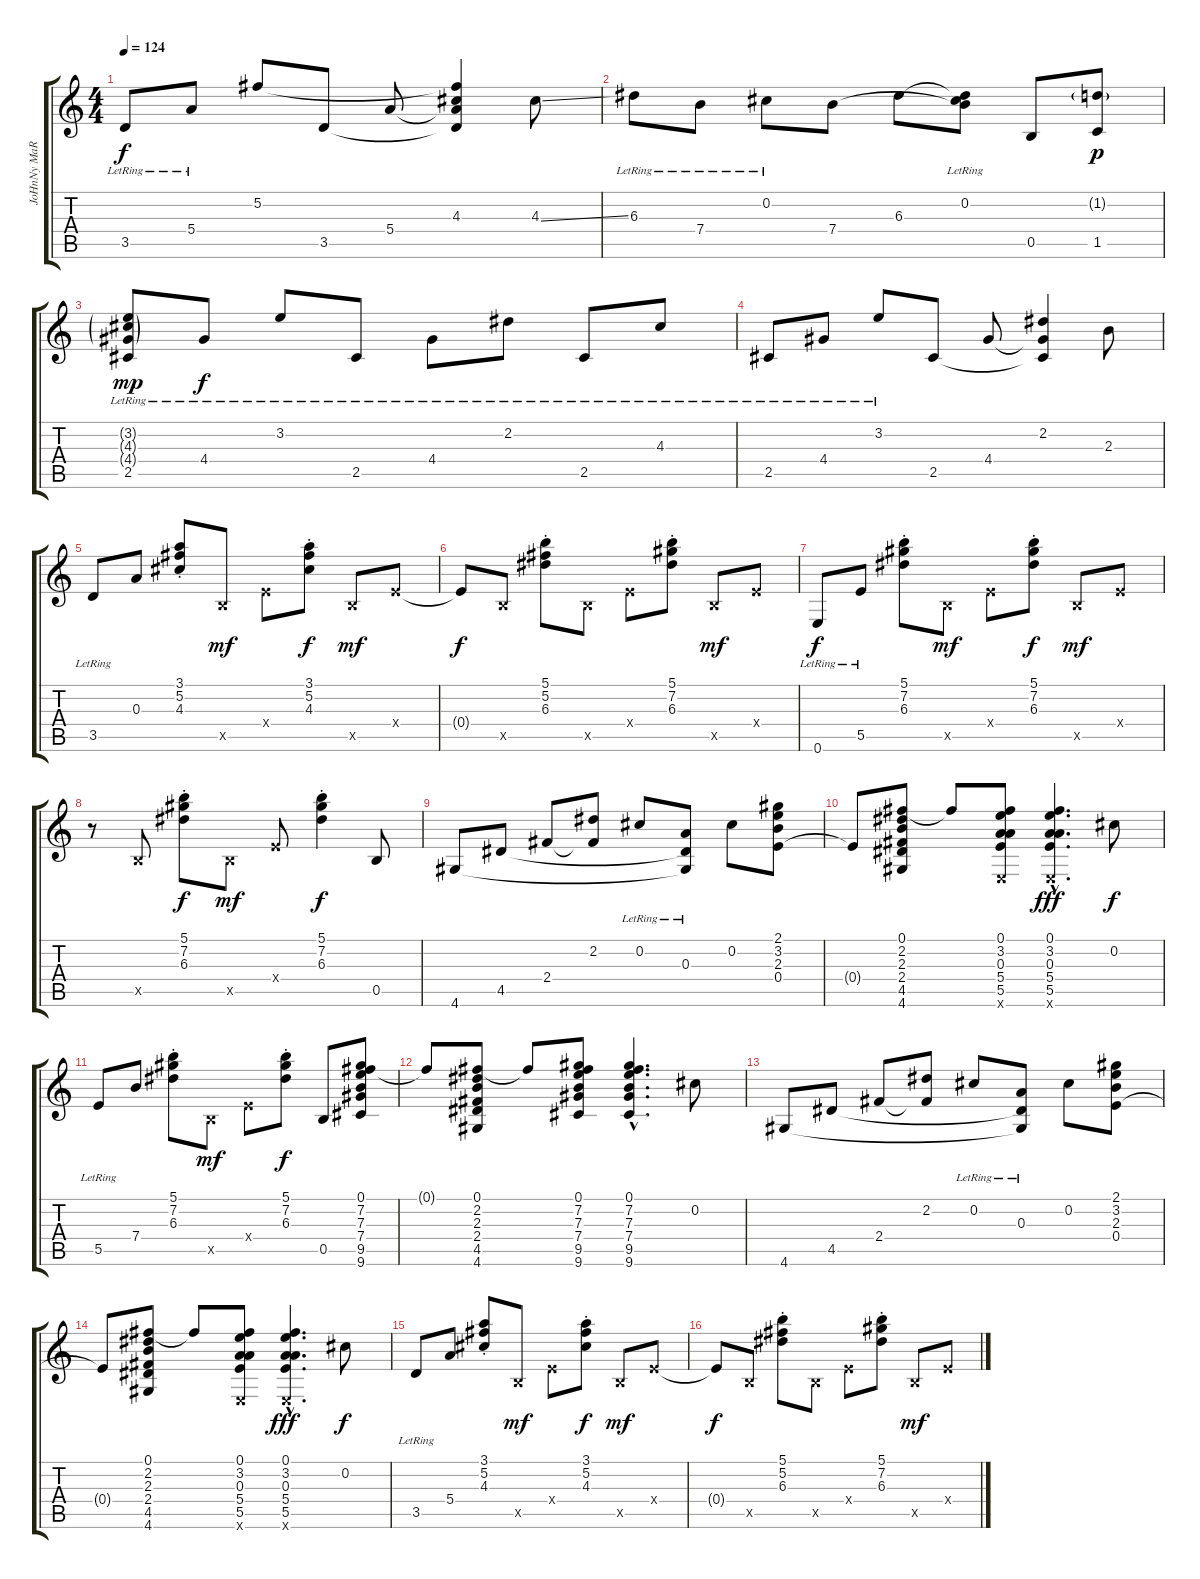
\track ("JoHnNy MaRR" "JoHnNy MaR") {instrument electricguitarclean}
\staff {score tabs}
\tuning (Gb4 Db4 A3 E3 B2 E2) {hide}
\ts (4 4)
\tempo 124
\clef g2
\ks c
3.5{lr}.8{dy f} 5.4{lr}.8 5.2.8 3.5.8 5.4.8 (5.2{t} 4.3 5.4{t} 3.5{t}).4 4.3{ss}.8 |
6.3{lr}.8 7.4{lr}.8 0.2{lr}.8 7.4.8 6.3.8 (0.2{lr} 6.3{t} 7.4{t}).8 0.5.8 (1.2{g} 1.5).8{dy p} |
(3.2{g} 4.3{g} 4.4{g} 2.5{lr}).8{dy mp} 4.4{lr}.8{dy f} 3.2{lr}.8 2.5{lr}.8 4.4{lr}.8 2.2{lr}.8 2.5{lr}.8 4.3{lr}.8 |
2.5{lr}.8 4.4{lr}.8 3.2{lr}.8 2.5.8 4.4.8 (2.2 4.4{t} 2.5{t}).4 2.3.8 |
3.5{lr}.8 0.3.8 (3.1{st} 5.2{st} 4.3).8 0.5{x}.8{dy mf} 0.4{x}.8 (3.1{st} 5.2{st} 4.3).8{dy f} 0.5{x}.8{dy mf} 0.4{x}.8 |
0.4{t}.8{dy f} 0.5{x}.8 (5.1{st} 5.2 6.3).8 0.5{x}.8 0.4{x}.8 (5.1{st} 7.2 6.3).8 0.5{x}.8{dy mf} 0.4{x}.8 |
0.6{lr}.8{dy f} 5.5{lr}.8 (5.1{st} 7.2{st} 6.3).8 0.5{x}.8{dy mf} 0.4{x}.8 (5.1{st} 7.2{st} 6.3).8{dy f} 0.5{x}.8{dy mf} 0.4{x}.8 |
r.8 0.5{x}.8 (5.1{st} 7.2{st} 6.3).8{dy f} 0.5{x}.8{dy mf} 0.4{x}.8 (5.1{st} 7.2{st} 6.3).4{dy f} 0.5.8 |
4.6.8 4.5.8 2.4.8 (2.2 2.4{t}).8 0.2{lr}.8 (0.3{lr} 4.5{t} 4.6{t}).8 0.2.8 (2.1 3.2 2.3 0.4).8 |
0.4{t}.8 (0.1 2.2 2.3 2.4 4.5 4.6).8 0.1{t}.8 (0.1 3.2 0.3 5.4 5.5 0.6{x}).8 (0.1{hac} 3.2{hac} 0.3{hac} 5.4{hac} 5.5{hac} 0.6{hac x}).4{d dy fff} 0.2.8{dy f} |
5.5{lr}.8 7.4.8 (5.1{st} 7.2{st} 6.3).8 0.5{x}.8{dy mf} 0.4{x}.8 (5.1{st} 7.2{st} 6.3).8{dy f} 0.5.8 (0.1 7.2 7.3 7.4 9.5 9.6).8 |
0.1{t}.8 (0.1 2.2 2.3 2.4 4.5 4.6).8 0.1{t}.8 (0.1 7.2 7.3 7.4 9.5 9.6).8 (0.1{hac} 7.2{hac} 7.3{hac} 7.4{hac} 9.5{hac} 9.6{hac}).4{d} 0.2.8 |
4.6.8 4.5.8 2.4.8 (2.2 2.4{t}).8 0.2{lr}.8 (0.3{lr} 4.5{t} 4.6{t}).8 0.2.8 (2.1 3.2 2.3 0.4).8 |
0.4{t}.8 (0.1 2.2 2.3 2.4 4.5 4.6).8 0.1{t}.8 (0.1 3.2 0.3 5.4 5.5 0.6{x}).8 (0.1{hac} 3.2{hac} 0.3{hac} 5.4{hac} 5.5{hac} 0.6{hac x}).4{d dy fff} 0.2.8{dy f} |
3.5{lr}.8 5.4.8 (3.1{st} 5.2{st} 4.3).8 0.5{x}.8{dy mf} 0.4{x}.8 (3.1{st} 5.2{st} 4.3).8{dy f} 0.5{x}.8{dy mf} 0.4{x}.8 |
0.4{t}.8{dy f} 0.5{x}.8 (5.1{st} 5.2 6.3).8 0.5{x}.8 0.4{x}.8 (5.1{st} 7.2 6.3).8 0.5{x}.8{dy mf} 0.4{x}.8
